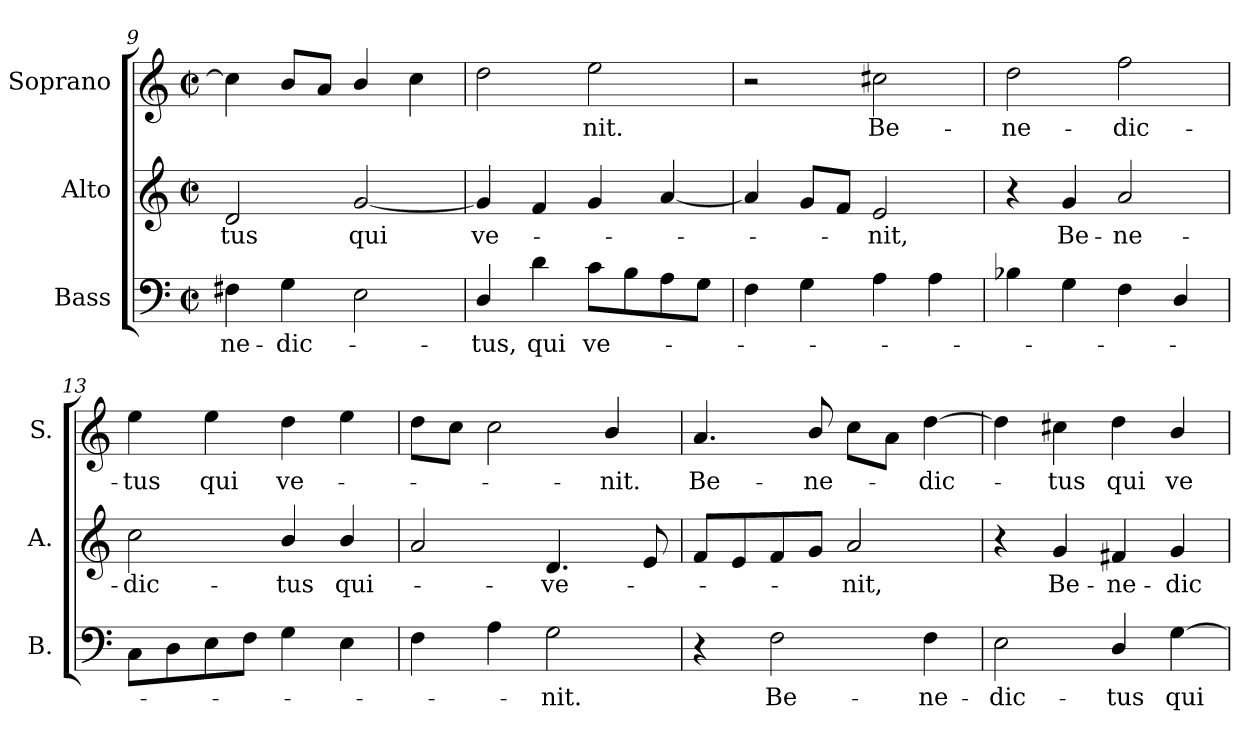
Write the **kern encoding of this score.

**kern	**text	**kern	**text	**kern	**text
*part3	*part3	*part2	*part2	*part1	*part1
*staff3	*staff3	*staff2	*staff2	*staff1	*staff1
*I"Bass	*	*I"Alto	*	*I"Soprano	*
*I'B.	*	*I'A.	*	*I'S.	*
*clefF4	*	*clefG2	*	*clefG2	*
*k[]	*	*k[]	*	*k[]	*
*C:	*	*C:	*	*C:	*
*M2/2	*	*M2/2	*	*M2/2	*
*met(c|)	*	*met(c|)	*	*met(c|)	*
=9	=9	=9	=9	=9	=9
!	!LO:LY:b:color=#000000	!	!	!	!
!	!	!	!LO:LY:b:color=#000000	!	!
4F#Xi\	-ne-	2di/	-tus	4cci\]	.
!	!LO:LY:b:color=#000000	!	!	!	!
4Gi\	-dic-	.	.	8bi/L	.
.	.	.	.	8ai/J	.
!	!	!	!LO:LY:b:color=#000000	!	!
2Ei\	.	[2gi/	qui	4bi/	.
.	.	.	.	4cci\	.
=10	=10	=10	=10	=10	=10
!	!LO:LY:b:color=#000000	!	!	!	!
!	!	!	!LO:LY:b:color=#000000	!	!
4Di/	-tus,	4gi/]	ve-	2ddi\	.
!	!LO:LY:b:color=#000000	!	!	!	!
4di\	qui	4fi/	.	.	.
!	!LO:LY:b:color=#000000	!	!	!	!
!	!	!	!	!	!LO:LY:b:color=#000000
8ci\L	ve-	4gi/	.	2eei\	-nit.
8Bi\	.	.	.	.	.
8Ai\	.	[4ai/	.	.	.
8Gi\J	.	.	.	.	.
=11	=11	=11	=11	=11	=11
4Fi\	.	4ai/]	.	2r	.
4Gi\	.	8gi/L	.	.	.
.	.	8fi/J	.	.	.
!	!	!	!LO:LY:b:color=#000000	!	!
!	!	!	!	!	!LO:LY:b:color=#000000
4Ai\	.	2ei/	-nit,	2cc#Xi\	Be-
4Ai\	.	.	.	.	.
=12	=12	=12	=12	=12	=12
!	!	!	!	!	!LO:LY:b:color=#000000
4B-Xi\	.	4r	.	2ddi\	-ne-
!	!	!	!LO:LY:b:color=#000000	!	!
4Gi\	.	4gi/	Be-	.	.
!	!	!	!LO:LY:b:color=#000000	!	!
!	!	!	!	!	!LO:LY:b:color=#000000
4Fi\	.	2ai/	-ne-	2ffi\	-dic-
4Di/	.	.	.	.	.
!!LO:LB:g=z
=13	=13	=13	=13	=13	=13
!	!	!	!LO:LY:b:color=#000000	!	!
!	!	!	!	!	!LO:LY:b:color=#000000
8Ci\L	.	2cci\	-dic-	4eei\	-tus
8Di\	.	.	.	.	.
!	!	!	!	!	!LO:LY:b:color=#000000
8Ei\	.	.	.	4eei\	qui
8Fi\J	.	.	.	.	.
!	!	!	!LO:LY:b:color=#000000	!	!
!	!	!	!	!	!LO:LY:b:color=#000000
4Gi\	.	4bi/	-tus	4ddi\	ve-
!	!	!	!LO:LY:b:color=#000000	!	!
4Ei\	.	4bi/	qui-	4eei\	.
=14	=14	=14	=14	=14	=14
4Fi\	.	2ai/	.	8ddi\L	.
.	.	.	.	8cci\J	.
4Ai\	.	.	.	2cci\	.
!	!LO:LY:b:color=#000000	!	!	!	!
!	!	!	!LO:LY:b:color=#000000	!	!
2Gi\	-nit.	4.di/	-ve-	.	.
!	!	!	!	!	!LO:LY:b:color=#000000
.	.	.	.	4bi/	-nit.
.	.	8ei/	.	.	.
=15	=15	=15	=15	=15	=15
!	!	!	!	!	!LO:LY:b:color=#000000
4r	.	8fi/L	.	4.ai/	Be-
.	.	8ei/	.	.	.
!	!LO:LY:b:color=#000000	!	!	!	!
2Fi\	Be-	8fi/	.	.	.
!	!	!	!	!	!LO:LY:b:color=#000000
.	.	8gi/J	.	8bi/	-ne-
!	!	!	!LO:LY:b:color=#000000	!	!
.	.	2ai/	-nit,	8cci\L	.
.	.	.	.	8ai\J	.
!	!LO:LY:b:color=#000000	!	!	!	!
!	!	!	!	!	!LO:LY:b:color=#000000
4Fi\	-ne-	.	.	[4ddi\	-dic-
=16	=16	=16	=16	=16	=16
!	!LO:LY:b:color=#000000	!	!	!	!
2Ei\	-dic-	4r	.	4ddi\]	.
!	!	!	!LO:LY:b:color=#000000	!	!
!	!	!	!	!	!LO:LY:b:color=#000000
.	.	4gi/	Be-	4cc#Xi\	-tus
!	!LO:LY:b:color=#000000	!	!	!	!
!	!	!	!LO:LY:b:color=#000000	!	!
!	!	!	!	!	!LO:LY:b:color=#000000
4Di/	-tus	4f#Xi/	-ne-	4ddi\	qui
!	!LO:LY:b:color=#000000	!	!	!	!
!	!	!	!LO:LY:b:color=#000000	!	!
!	!	!	!	!	!LO:LY:b:color=#000000
[4Gi\	qui	4gi/	-dic-	4bi/	ve-
=	=	=	=	=	=
*-	*-	*-	*-	*-	*-
